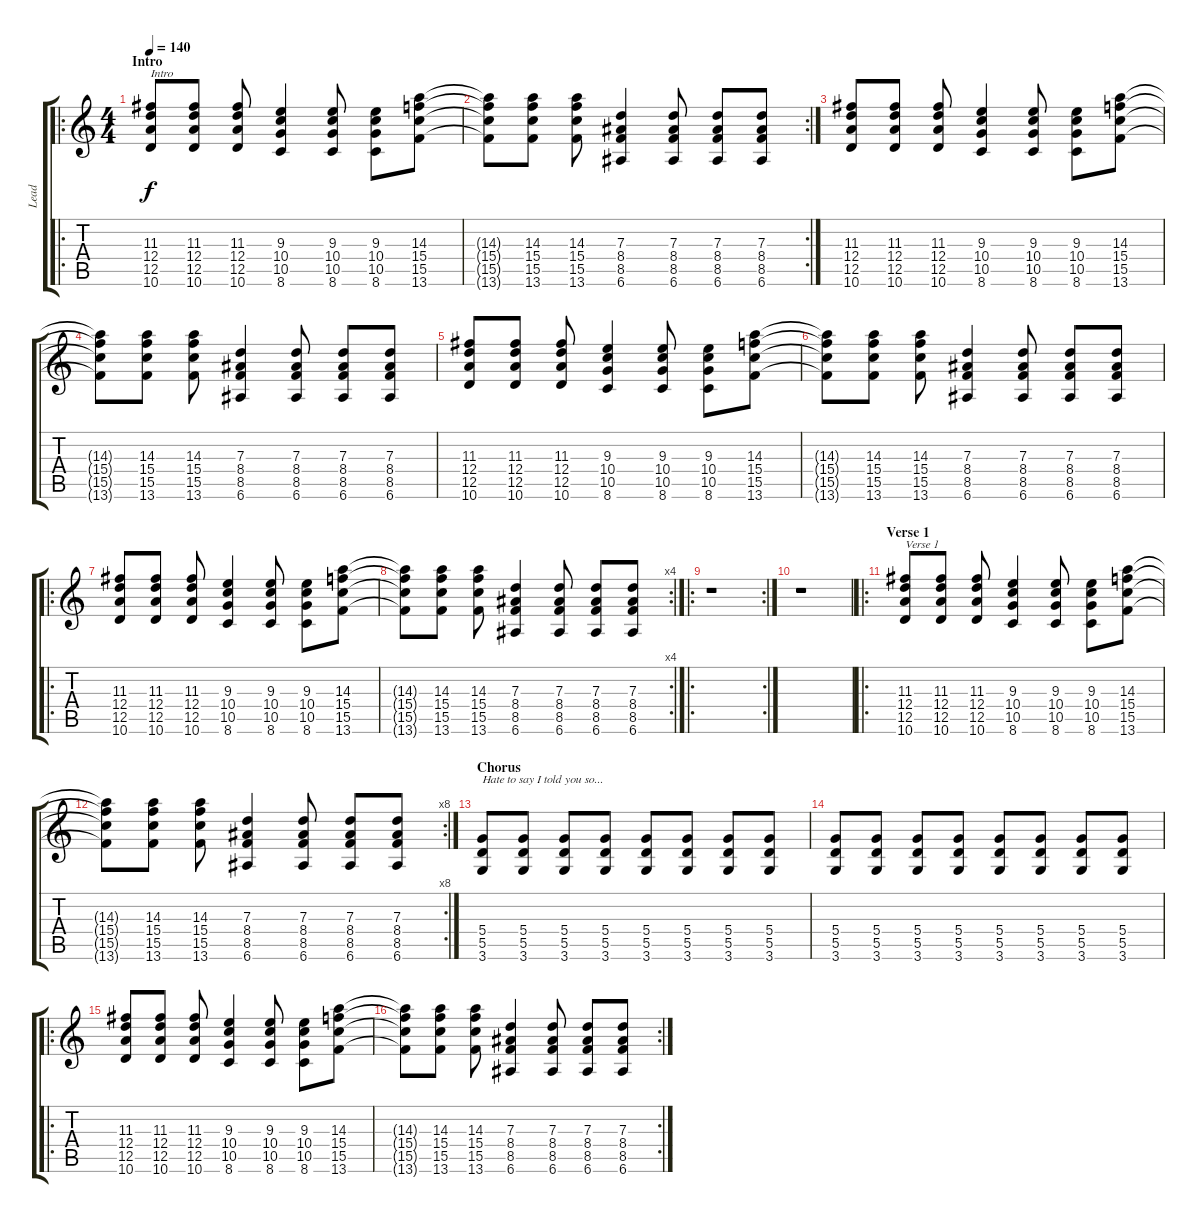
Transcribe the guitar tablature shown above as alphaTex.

\track ("Lead" "Lead") {instrument distortionguitar}
\staff {score tabs}
\tuning (E4 B3 G3 D3 A2 E2) {hide}
\ro
\ts (4 4)
\section ("" "Intro")
\tempo 140
\clef g2
\ks c
(11.3 12.4 12.5 10.6).8{txt "Intro" dy f volume 10 instrument distortionguitar} (11.3 12.4 12.5 10.6).8 (11.3 12.4 12.5 10.6).8 (9.3 10.4 10.5 8.6).4 (9.3 10.4 10.5 8.6).8 (9.3 10.4 10.5 8.6).8 (14.3 15.4 15.5 13.6).8 |
\rc 2
(14.3{t} 15.4{t} 15.5{t} 13.6{t}).8 (14.3 15.4 15.5 13.6).8 (14.3 15.4 15.5 13.6).8 (7.3 8.4 8.5 6.6).4 (7.3 8.4 8.5 6.6).8 (7.3 8.4 8.5 6.6).8 (7.3 8.4 8.5 6.6).8 |
(11.3 12.4 12.5 10.6).8 (11.3 12.4 12.5 10.6).8 (11.3 12.4 12.5 10.6).8 (9.3 10.4 10.5 8.6).4 (9.3 10.4 10.5 8.6).8 (9.3 10.4 10.5 8.6).8 (14.3 15.4 15.5 13.6).8 |
(14.3{t} 15.4{t} 15.5{t} 13.6{t}).8 (14.3 15.4 15.5 13.6).8 (14.3 15.4 15.5 13.6).8 (7.3 8.4 8.5 6.6).4 (7.3 8.4 8.5 6.6).8 (7.3 8.4 8.5 6.6).8 (7.3 8.4 8.5 6.6).8 |
(11.3 12.4 12.5 10.6).8 (11.3 12.4 12.5 10.6).8 (11.3 12.4 12.5 10.6).8 (9.3 10.4 10.5 8.6).4 (9.3 10.4 10.5 8.6).8 (9.3 10.4 10.5 8.6).8 (14.3 15.4 15.5 13.6).8 |
(14.3{t} 15.4{t} 15.5{t} 13.6{t}).8 (14.3 15.4 15.5 13.6).8 (14.3 15.4 15.5 13.6).8 (7.3 8.4 8.5 6.6).4 (7.3 8.4 8.5 6.6).8 (7.3 8.4 8.5 6.6).8 (7.3 8.4 8.5 6.6).8 |
\ro
(11.3 12.4 12.5 10.6).8{volume 14 balance 8} (11.3 12.4 12.5 10.6).8 (11.3 12.4 12.5 10.6).8 (9.3 10.4 10.5 8.6).4 (9.3 10.4 10.5 8.6).8 (9.3 10.4 10.5 8.6).8 (14.3 15.4 15.5 13.6).8 |
\rc 4
(14.3{t} 15.4{t} 15.5{t} 13.6{t}).8 (14.3 15.4 15.5 13.6).8 (14.3 15.4 15.5 13.6).8 (7.3 8.4 8.5 6.6).4 (7.3 8.4 8.5 6.6).8 (7.3 8.4 8.5 6.6).8 (7.3 8.4 8.5 6.6).8 |
\ro
\rc 2
r.1 |
r.1 |
\ro
\section ("" "Verse 1")
(11.3 12.4 12.5 10.6).8{txt "Verse 1" volume 14 balance 8} (11.3 12.4 12.5 10.6).8 (11.3 12.4 12.5 10.6).8 (9.3 10.4 10.5 8.6).4 (9.3 10.4 10.5 8.6).8 (9.3 10.4 10.5 8.6).8 (14.3 15.4 15.5 13.6).8 |
\rc 8
(14.3{t} 15.4{t} 15.5{t} 13.6{t}).8 (14.3 15.4 15.5 13.6).8 (14.3 15.4 15.5 13.6).8 (7.3 8.4 8.5 6.6).4 (7.3 8.4 8.5 6.6).8 (7.3 8.4 8.5 6.6).8 (7.3 8.4 8.5 6.6).8 |
\section ("" "Chorus")
(5.4 5.5 3.6).8{txt "Hate to say I told you so..."} (5.4 5.5 3.6).8 (5.4 5.5 3.6).8 (5.4 5.5 3.6).8 (5.4 5.5 3.6).8 (5.4 5.5 3.6).8 (5.4 5.5 3.6).8 (5.4 5.5 3.6).8 |
(5.4 5.5 3.6).8 (5.4 5.5 3.6).8 (5.4 5.5 3.6).8 (5.4 5.5 3.6).8 (5.4 5.5 3.6).8 (5.4 5.5 3.6).8 (5.4 5.5 3.6).8 (5.4 5.5 3.6).8 |
\ro
(11.3 12.4 12.5 10.6).8{instrument distortionguitar} (11.3 12.4 12.5 10.6).8 (11.3 12.4 12.5 10.6).8 (9.3 10.4 10.5 8.6).4 (9.3 10.4 10.5 8.6).8 (9.3 10.4 10.5 8.6).8 (14.3 15.4 15.5 13.6).8 |
\rc 2
(14.3{t} 15.4{t} 15.5{t} 13.6{t}).8 (14.3 15.4 15.5 13.6).8 (14.3 15.4 15.5 13.6).8 (7.3 8.4 8.5 6.6).4 (7.3 8.4 8.5 6.6).8 (7.3 8.4 8.5 6.6).8 (7.3 8.4 8.5 6.6).8
